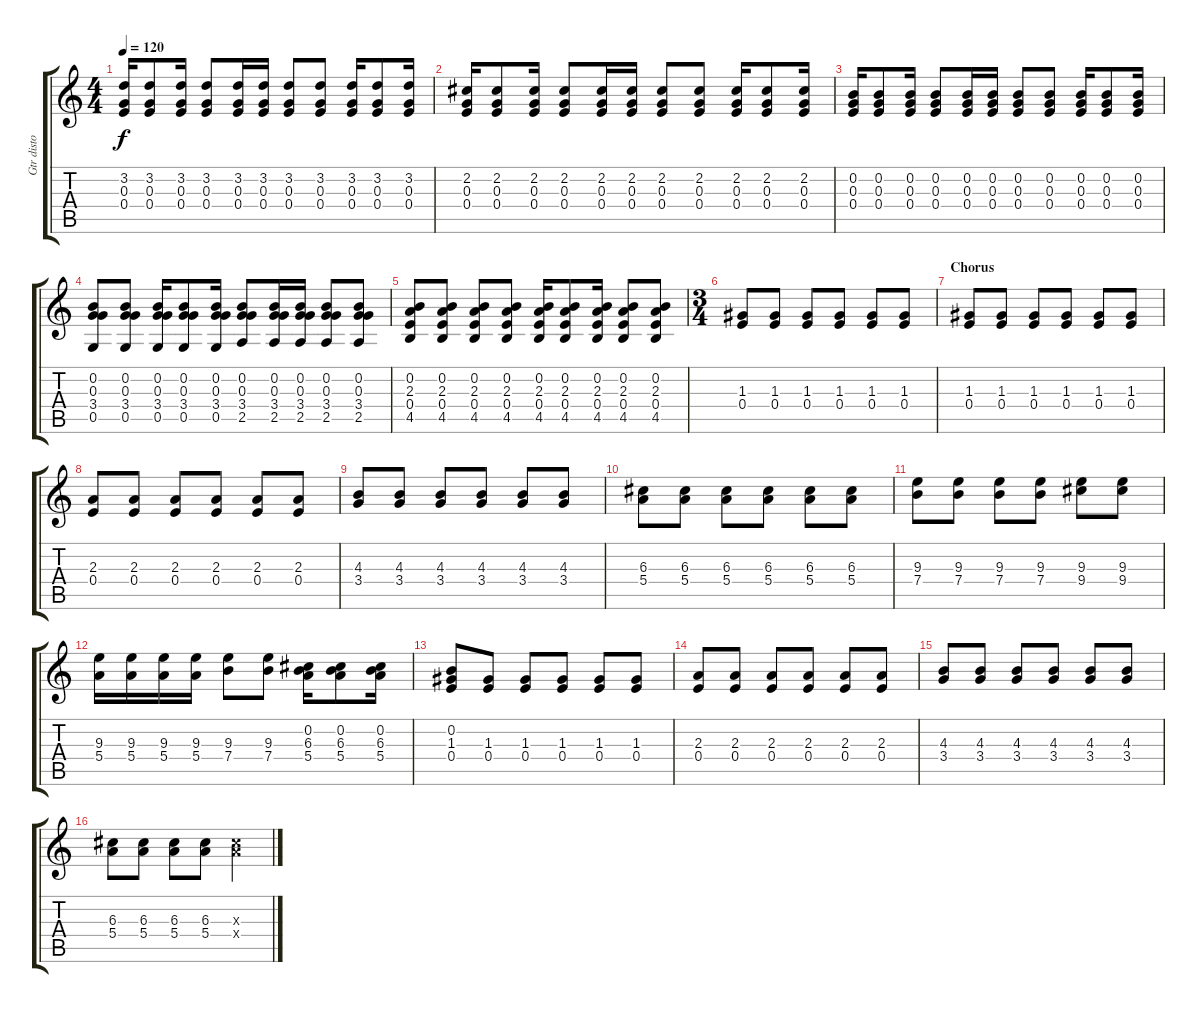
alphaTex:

\track ("Gtr disto" "Gtr disto") {instrument distortionguitar}
\staff {score tabs}
\tuning (E4 B3 G3 E3 G2 E2) {hide}
\ts (4 4)
\tempo 120
\clef g2
\ks c
(3.2 0.3 0.4).16{dy f} (3.2 0.3 0.4).8 (3.2 0.3 0.4).16 (3.2 0.3 0.4).8 (3.2 0.3 0.4).16 (3.2 0.3 0.4).16 (3.2 0.3 0.4).8 (3.2 0.3 0.4).8 (3.2 0.3 0.4).16 (3.2 0.3 0.4).8 (3.2 0.3 0.4).16 |
(2.2 0.3 0.4).16 (2.2 0.3 0.4).8 (2.2 0.3 0.4).16 (2.2 0.3 0.4).8 (2.2 0.3 0.4).16 (2.2 0.3 0.4).16 (2.2 0.3 0.4).8 (2.2 0.3 0.4).8 (2.2 0.3 0.4).16 (2.2 0.3 0.4).8 (2.2 0.3 0.4).16 |
(0.2 0.3 0.4).16 (0.2 0.3 0.4).8 (0.2 0.3 0.4).16 (0.2 0.3 0.4).8 (0.2 0.3 0.4).16 (0.2 0.3 0.4).16 (0.2 0.3 0.4).8 (0.2 0.3 0.4).8 (0.2 0.3 0.4).16 (0.2 0.3 0.4).8 (0.2 0.3 0.4).16 |
(0.2 0.3 3.4 0.5).8 (0.2 0.3 3.4 0.5).8 (0.2 0.3 3.4 0.5).16 (0.2 0.3 3.4 0.5).8 (0.2 0.3 3.4 0.5).16 (0.2 0.3 3.4 2.5).8 (0.2 0.3 3.4 2.5).16 (0.2 0.3 3.4 2.5).16 (0.2 0.3 3.4 2.5).8 (0.2 0.3 3.4 2.5).8 |
(0.2 2.3 0.4 4.5).8 (0.2 2.3 0.4 4.5).8 (0.2 2.3 0.4 4.5).8 (0.2 2.3 0.4 4.5).8 (0.2 2.3 0.4 4.5).16 (0.2 2.3 0.4 4.5).8 (0.2 2.3 0.4 4.5).16 (0.2 2.3 0.4 4.5).8 (0.2 2.3 0.4 4.5).8 |
\ts (3 4)
(1.3 0.4).8 (1.3 0.4).8 (1.3 0.4).8 (1.3 0.4).8 (1.3 0.4).8 (1.3 0.4).8 |
\section ("" "Chorus")
(1.3 0.4).8 (1.3 0.4).8 (1.3 0.4).8 (1.3 0.4).8 (1.3 0.4).8 (1.3 0.4).8 |
(2.3 0.4).8 (2.3 0.4).8 (2.3 0.4).8 (2.3 0.4).8 (2.3 0.4).8 (2.3 0.4).8 |
(4.3 3.4).8 (4.3 3.4).8 (4.3 3.4).8 (4.3 3.4).8 (4.3 3.4).8 (4.3 3.4).8 |
(6.3 5.4).8 (6.3 5.4).8 (6.3 5.4).8 (6.3 5.4).8 (6.3 5.4).8 (6.3 5.4).8 |
(9.3 7.4).8 (9.3 7.4).8 (9.3 7.4).8 (9.3 7.4).8 (9.3 9.4).8 (9.3 9.4).8 |
(9.3 5.4).16 (9.3 5.4).16 (9.3 5.4).16 (9.3 5.4).16 (9.3 7.4).8 (9.3 7.4).8 (0.2 6.3 5.4).16 (0.2 6.3 5.4).8 (0.2 6.3 5.4).16 |
(0.2 1.3 0.4).8 (1.3 0.4).8 (1.3 0.4).8 (1.3 0.4).8 (1.3 0.4).8 (1.3 0.4).8 |
(2.3 0.4).8 (2.3 0.4).8 (2.3 0.4).8 (2.3 0.4).8 (2.3 0.4).8 (2.3 0.4).8 |
(4.3 3.4).8 (4.3 3.4).8 (4.3 3.4).8 (4.3 3.4).8 (4.3 3.4).8 (4.3 3.4).8 |
(6.3 5.4).8 (6.3 5.4).8 (6.3 5.4).8 (6.3 5.4).8 (6.3{x} 5.4{x}).4
